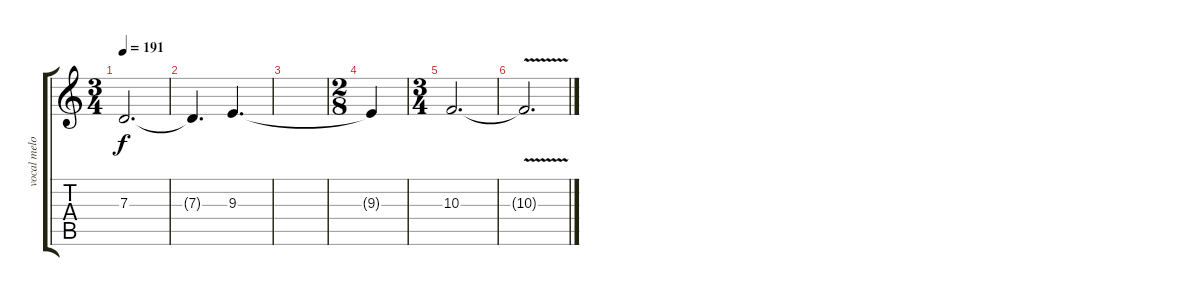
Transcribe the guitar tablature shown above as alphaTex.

\track ("vocal melody" "vocal melo") {instrument violin}
\staff {score tabs}
\tuning (E4 B3 G3 D3 A2 E2) {hide}
\ts (3 4)
\tempo 191
\clef g2
\ks c
7.3{t}.2{d dy f} |
7.3{t}.4{d} 9.3.4{d} |
|
\ts (2 8)
9.3{t}.4 |
\ts (3 4)
10.3.2{d} |
10.3{v t}.2{d}
